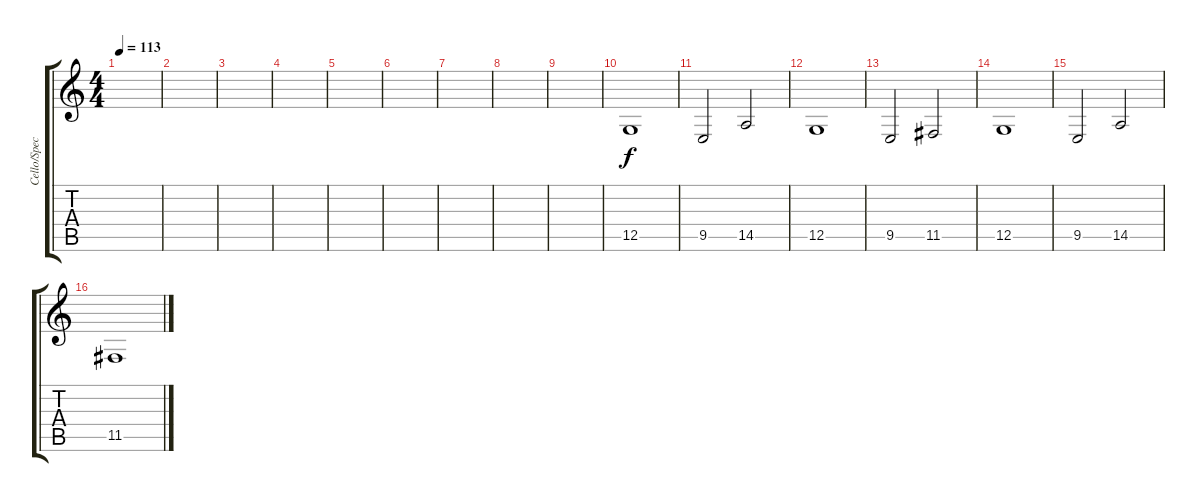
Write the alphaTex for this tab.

\track ("Cello/Special Effects" "Cello/Spec") {instrument cello}
\staff {score tabs}
\tuning (D4 A3 F3 C3 G2 C2) {hide}
\ts (4 4)
\tempo 113
\clef g2
\ks c
|
|
|
|
|
|
|
|
|
12.5.1{volume 15} |
9.5.2 14.5.2 |
12.5.1 |
9.5.2 11.5.2 |
12.5.1 |
9.5.2 14.5.2 |
11.5.1
